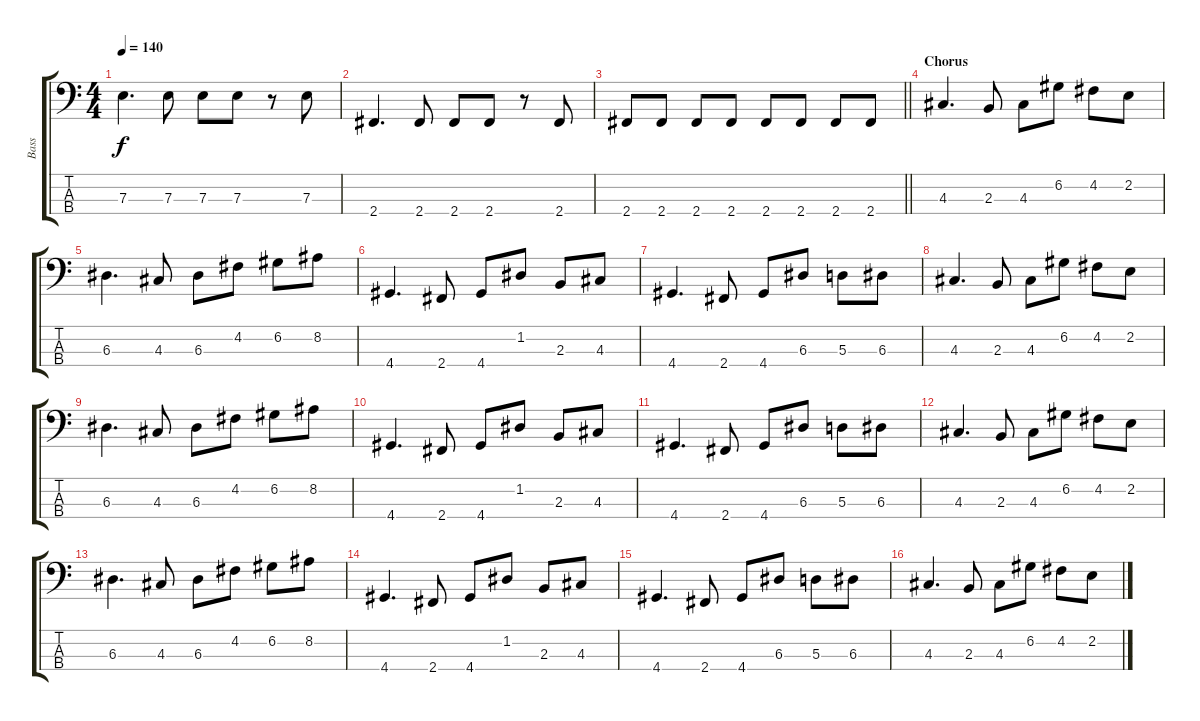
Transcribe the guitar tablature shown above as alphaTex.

\track ("Bass" "Bass") {instrument electricbasspick}
\staff {score tabs}
\tuning (G2 D2 A1 E1) {hide}
\ts (4 4)
\tempo 140
\clef f4
\ks c
7.3.4{d dy f} 7.3.8 7.3.8 7.3.8 r.8 7.3.8 |
2.4.4{d} 2.4.8 2.4.8 2.4.8 r.8 2.4.8 |
\barLineRight lightlight
2.4.8 2.4.8 2.4.8 2.4.8 2.4.8 2.4.8 2.4.8 2.4.8 |
\section ("" "Chorus")
4.3.4{d} 2.3.8 4.3.8 6.2.8 4.2.8 2.2.8 |
6.3.4{d} 4.3.8 6.3.8 4.2.8 6.2.8 8.2.8 |
4.4.4{d} 2.4.8 4.4.8 1.2.8 2.3.8 4.3.8 |
4.4.4{d} 2.4.8 4.4.8 6.3.8 5.3.8 6.3.8 |
4.3.4{d} 2.3.8 4.3.8 6.2.8 4.2.8 2.2.8 |
6.3.4{d} 4.3.8 6.3.8 4.2.8 6.2.8 8.2.8 |
4.4.4{d} 2.4.8 4.4.8 1.2.8 2.3.8 4.3.8 |
4.4.4{d} 2.4.8 4.4.8 6.3.8 5.3.8 6.3.8 |
4.3.4{d} 2.3.8 4.3.8 6.2.8 4.2.8 2.2.8 |
6.3.4{d} 4.3.8 6.3.8 4.2.8 6.2.8 8.2.8 |
4.4.4{d} 2.4.8 4.4.8 1.2.8 2.3.8 4.3.8 |
4.4.4{d} 2.4.8 4.4.8 6.3.8 5.3.8 6.3.8 |
4.3.4{d} 2.3.8 4.3.8 6.2.8 4.2.8 2.2.8
